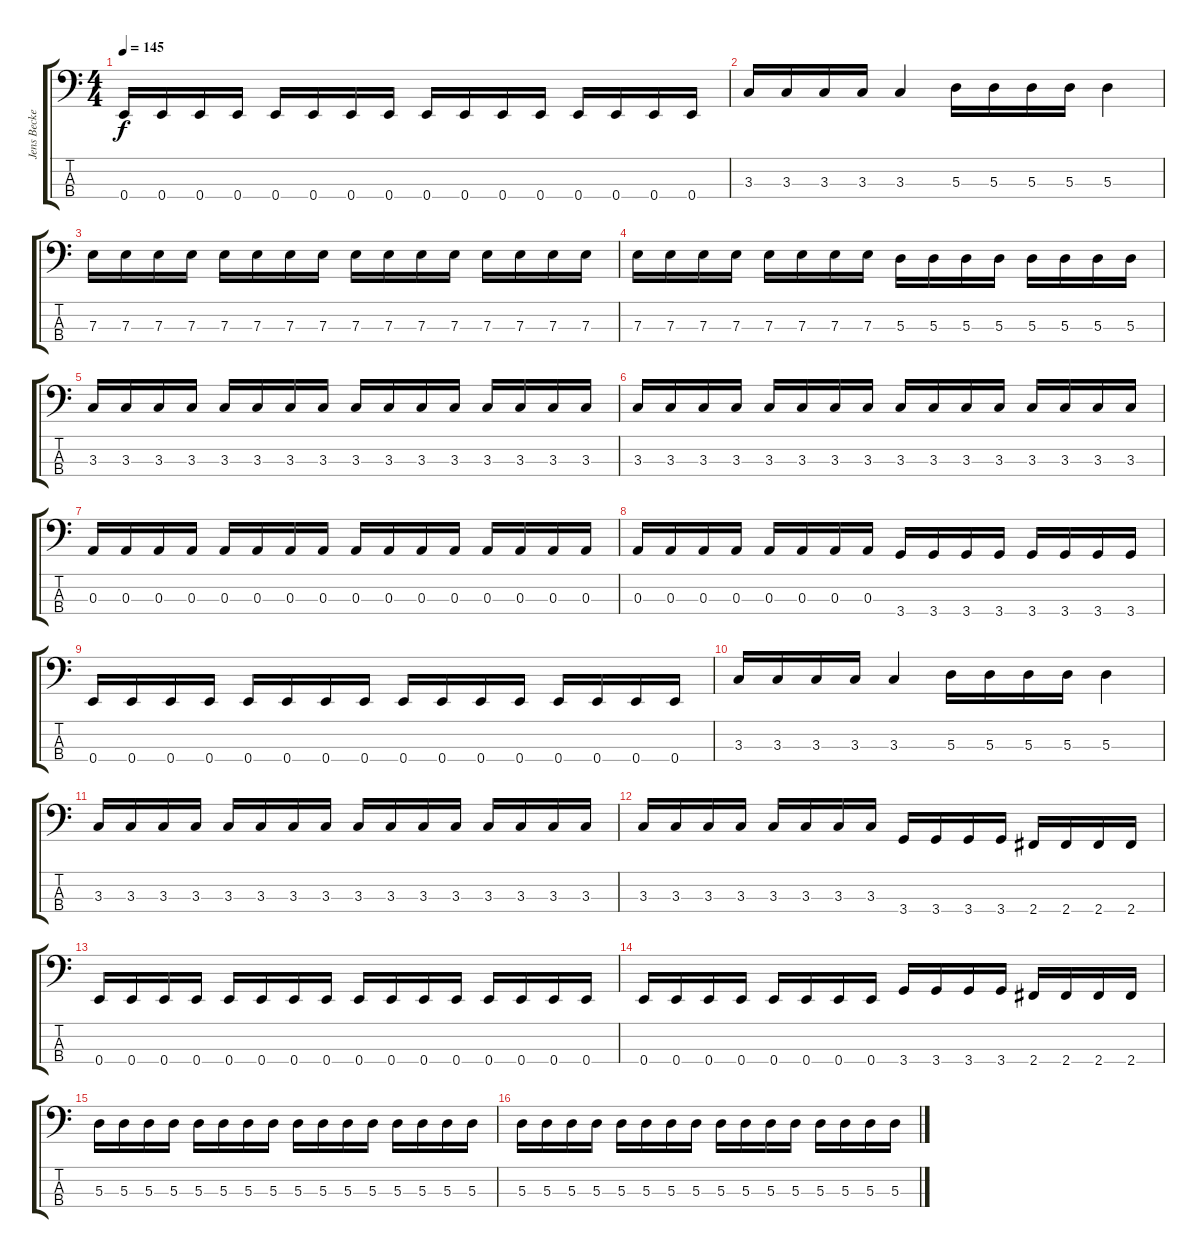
\track ("Jens Becker" "Jens Becke") {instrument electricbasspick}
\staff {score tabs}
\tuning (G2 D2 A1 E1) {hide}
\ts (4 4)
\tempo 145
\clef f4
\ks c
0.4.16{dy f} 0.4.16 0.4.16 0.4.16 0.4.16 0.4.16 0.4.16 0.4.16 0.4.16 0.4.16 0.4.16 0.4.16 0.4.16 0.4.16 0.4.16 0.4.16 |
3.3.16 3.3.16 3.3.16 3.3.16 3.3.4 5.3.16 5.3.16 5.3.16 5.3.16 5.3.4 |
7.3.16 7.3.16 7.3.16 7.3.16 7.3.16 7.3.16 7.3.16 7.3.16 7.3.16 7.3.16 7.3.16 7.3.16 7.3.16 7.3.16 7.3.16 7.3.16 |
7.3.16 7.3.16 7.3.16 7.3.16 7.3.16 7.3.16 7.3.16 7.3.16 5.3.16 5.3.16 5.3.16 5.3.16 5.3.16 5.3.16 5.3.16 5.3.16 |
3.3.16 3.3.16 3.3.16 3.3.16 3.3.16 3.3.16 3.3.16 3.3.16 3.3.16 3.3.16 3.3.16 3.3.16 3.3.16 3.3.16 3.3.16 3.3.16 |
3.3.16 3.3.16 3.3.16 3.3.16 3.3.16 3.3.16 3.3.16 3.3.16 3.3.16 3.3.16 3.3.16 3.3.16 3.3.16 3.3.16 3.3.16 3.3.16 |
0.3.16 0.3.16 0.3.16 0.3.16 0.3.16 0.3.16 0.3.16 0.3.16 0.3.16 0.3.16 0.3.16 0.3.16 0.3.16 0.3.16 0.3.16 0.3.16 |
0.3.16 0.3.16 0.3.16 0.3.16 0.3.16 0.3.16 0.3.16 0.3.16 3.4.16 3.4.16 3.4.16 3.4.16 3.4.16 3.4.16 3.4.16 3.4.16 |
0.4.16 0.4.16 0.4.16 0.4.16 0.4.16 0.4.16 0.4.16 0.4.16 0.4.16 0.4.16 0.4.16 0.4.16 0.4.16 0.4.16 0.4.16 0.4.16 |
3.3.16 3.3.16 3.3.16 3.3.16 3.3.4 5.3.16 5.3.16 5.3.16 5.3.16 5.3.4 |
3.3.16 3.3.16 3.3.16 3.3.16 3.3.16 3.3.16 3.3.16 3.3.16 3.3.16 3.3.16 3.3.16 3.3.16 3.3.16 3.3.16 3.3.16 3.3.16 |
3.3.16 3.3.16 3.3.16 3.3.16 3.3.16 3.3.16 3.3.16 3.3.16 3.4.16 3.4.16 3.4.16 3.4.16 2.4.16 2.4.16 2.4.16 2.4.16 |
0.4.16 0.4.16 0.4.16 0.4.16 0.4.16 0.4.16 0.4.16 0.4.16 0.4.16 0.4.16 0.4.16 0.4.16 0.4.16 0.4.16 0.4.16 0.4.16 |
0.4.16 0.4.16 0.4.16 0.4.16 0.4.16 0.4.16 0.4.16 0.4.16 3.4.16 3.4.16 3.4.16 3.4.16 2.4.16 2.4.16 2.4.16 2.4.16 |
5.3.16 5.3.16 5.3.16 5.3.16 5.3.16 5.3.16 5.3.16 5.3.16 5.3.16 5.3.16 5.3.16 5.3.16 5.3.16 5.3.16 5.3.16 5.3.16 |
5.3.16 5.3.16 5.3.16 5.3.16 5.3.16 5.3.16 5.3.16 5.3.16 5.3.16 5.3.16 5.3.16 5.3.16 5.3.16 5.3.16 5.3.16 5.3.16
